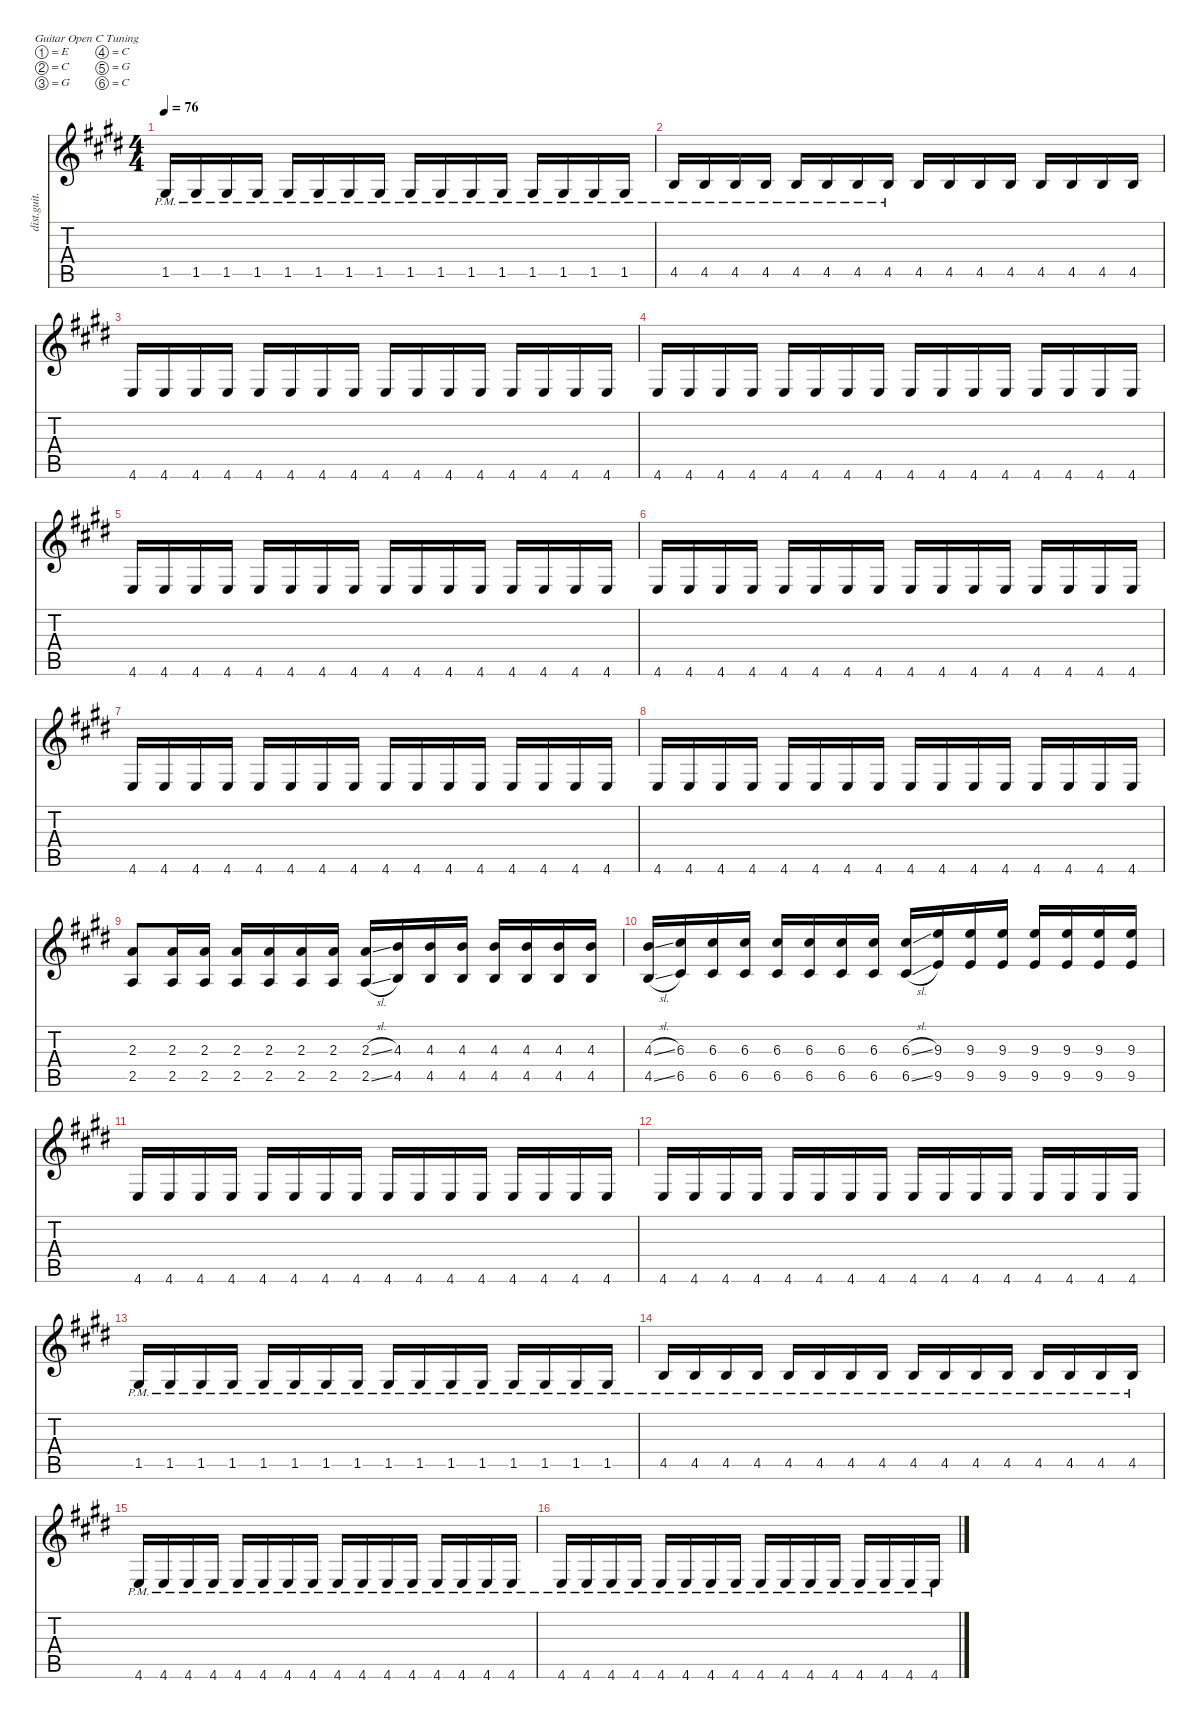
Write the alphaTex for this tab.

\defaultSystemsLayout 4
\hideDynamics
\bracketExtendMode nobrackets
\otherSystemsTrackNameOrientation horizontal
\track ("Guitar 1" "dist.guit.") {defaultSystemsLayout 4 instrument distortionguitar}
\staff {score tabs}
\tuning (E4 C4 G3 C3 G2 C2)
\ts (4 4)
\tempo 76
\clef g2
\ks e
1.5{pm acc #}.16{dy f beam Up} 1.5{pm acc #}.16{beam Up} 1.5{pm acc #}.16{beam Up} 1.5{pm acc #}.16{beam Up} 1.5{pm acc #}.16{beam Up} 1.5{pm acc #}.16{beam Up} 1.5{pm acc #}.16{beam Up} 1.5{pm acc #}.16{beam Up} 1.5{pm acc #}.16{beam Up} 1.5{pm acc #}.16{beam Up} 1.5{pm acc #}.16{beam Up} 1.5{pm acc #}.16{beam Up} 1.5{pm acc #}.16{beam Up} 1.5{pm acc #}.16{beam Up} 1.5{pm acc #}.16{beam Up} 1.5{pm acc #}.16{beam Up} |
4.5{pm acc forcenatural}.16{beam Up} 4.5{pm acc forcenatural}.16{beam Up} 4.5{pm acc forcenatural}.16{beam Up} 4.5{pm acc forcenatural}.16{beam Up} 4.5{pm acc forcenatural}.16{beam Up} 4.5{pm acc forcenatural}.16{beam Up} 4.5{pm acc forcenatural}.16{beam Up} 4.5{pm acc forcenatural}.16{beam Up} 4.5{acc forcenatural}.16{beam Up} 4.5{acc forcenatural}.16{beam Up} 4.5{acc forcenatural}.16{beam Up} 4.5{acc forcenatural}.16{beam Up} 4.5{acc forcenatural}.16{beam Up} 4.5{acc forcenatural}.16{beam Up} 4.5{acc forcenatural}.16{beam Up} 4.5{acc forcenatural}.16{beam Up} |
4.6{acc forcenatural}.16{beam Up} 4.6{acc forcenatural}.16{beam Up} 4.6{acc forcenatural}.16{beam Up} 4.6{acc forcenatural}.16{beam Up} 4.6{acc forcenatural}.16{beam Up} 4.6{acc forcenatural}.16{beam Up} 4.6{acc forcenatural}.16{beam Up} 4.6{acc forcenatural}.16{beam Up} 4.6{acc forcenatural}.16{beam Up} 4.6{acc forcenatural}.16{beam Up} 4.6{acc forcenatural}.16{beam Up} 4.6{acc forcenatural}.16{beam Up} 4.6{acc forcenatural}.16{beam Up} 4.6{acc forcenatural}.16{beam Up} 4.6{acc forcenatural}.16{beam Up} 4.6{acc forcenatural}.16{beam Up} |
4.6{acc forcenatural}.16{beam Up} 4.6{acc forcenatural}.16{beam Up} 4.6{acc forcenatural}.16{beam Up} 4.6{acc forcenatural}.16{beam Up} 4.6{acc forcenatural}.16{beam Up} 4.6{acc forcenatural}.16{beam Up} 4.6{acc forcenatural}.16{beam Up} 4.6{acc forcenatural}.16{beam Up} 4.6{acc forcenatural}.16{beam Up} 4.6{acc forcenatural}.16{beam Up} 4.6{acc forcenatural}.16{beam Up} 4.6{acc forcenatural}.16{beam Up} 4.6{acc forcenatural}.16{beam Up} 4.6{acc forcenatural}.16{beam Up} 4.6{acc forcenatural}.16{beam Up} 4.6{acc forcenatural}.16{beam Up} |
4.6{acc forcenatural}.16{beam Up} 4.6{acc forcenatural}.16{beam Up} 4.6{acc forcenatural}.16{beam Up} 4.6{acc forcenatural}.16{beam Up} 4.6{acc forcenatural}.16{beam Up} 4.6{acc forcenatural}.16{beam Up} 4.6{acc forcenatural}.16{beam Up} 4.6{acc forcenatural}.16{beam Up} 4.6{acc forcenatural}.16{beam Up} 4.6{acc forcenatural}.16{beam Up} 4.6{acc forcenatural}.16{beam Up} 4.6{acc forcenatural}.16{beam Up} 4.6{acc forcenatural}.16{beam Up} 4.6{acc forcenatural}.16{beam Up} 4.6{acc forcenatural}.16{beam Up} 4.6{acc forcenatural}.16{beam Up} |
4.6{acc forcenatural}.16{beam Up} 4.6{acc forcenatural}.16{beam Up} 4.6{acc forcenatural}.16{beam Up} 4.6{acc forcenatural}.16{beam Up} 4.6{acc forcenatural}.16{beam Up} 4.6{acc forcenatural}.16{beam Up} 4.6{acc forcenatural}.16{beam Up} 4.6{acc forcenatural}.16{beam Up} 4.6{acc forcenatural}.16{beam Up} 4.6{acc forcenatural}.16{beam Up} 4.6{acc forcenatural}.16{beam Up} 4.6{acc forcenatural}.16{beam Up} 4.6{acc forcenatural}.16{beam Up} 4.6{acc forcenatural}.16{beam Up} 4.6{acc forcenatural}.16{beam Up} 4.6{acc forcenatural}.16{beam Up} |
4.6{acc forcenatural}.16{beam Up} 4.6{acc forcenatural}.16{beam Up} 4.6{acc forcenatural}.16{beam Up} 4.6{acc forcenatural}.16{beam Up} 4.6{acc forcenatural}.16{beam Up} 4.6{acc forcenatural}.16{beam Up} 4.6{acc forcenatural}.16{beam Up} 4.6{acc forcenatural}.16{beam Up} 4.6{acc forcenatural}.16{beam Up} 4.6{acc forcenatural}.16{beam Up} 4.6{acc forcenatural}.16{beam Up} 4.6{acc forcenatural}.16{beam Up} 4.6{acc forcenatural}.16{beam Up} 4.6{acc forcenatural}.16{beam Up} 4.6{acc forcenatural}.16{beam Up} 4.6{acc forcenatural}.16{beam Up} |
4.6{acc forcenatural}.16{beam Up} 4.6{acc forcenatural}.16{beam Up} 4.6{acc forcenatural}.16{beam Up} 4.6{acc forcenatural}.16{beam Up} 4.6{acc forcenatural}.16{beam Up} 4.6{acc forcenatural}.16{beam Up} 4.6{acc forcenatural}.16{beam Up} 4.6{acc forcenatural}.16{beam Up} 4.6{acc forcenatural}.16{beam Up} 4.6{acc forcenatural}.16{beam Up} 4.6{acc forcenatural}.16{beam Up} 4.6{acc forcenatural}.16{beam Up} 4.6{acc forcenatural}.16{beam Up} 4.6{acc forcenatural}.16{beam Up} 4.6{acc forcenatural}.16{beam Up} 4.6{acc forcenatural}.16{beam Up} |
(2.3{acc forcenatural} 2.5{acc forcenatural}).8{beam Up} (2.3{acc forcenatural} 2.5{acc forcenatural}).16{beam Up} (2.3{acc forcenatural} 2.5{acc forcenatural}).16{beam Up} (2.3{acc forcenatural} 2.5{acc forcenatural}).16{beam Up} (2.3{acc forcenatural} 2.5{acc forcenatural}).16{beam Up} (2.3{acc forcenatural} 2.5{acc forcenatural}).16{beam Up} (2.3{acc forcenatural} 2.5{acc forcenatural}).16{beam Up} (2.3{sl acc forcenatural} 2.5{sl acc forcenatural}).16{beam Up} (4.3{acc forcenatural} 4.5{acc forcenatural}).16{beam Up} (4.3{acc forcenatural} 4.5{acc forcenatural}).16{beam Up} (4.3{acc forcenatural} 4.5{acc forcenatural}).16{beam Up} (4.3{acc forcenatural} 4.5{acc forcenatural}).16{beam Up} (4.3{acc forcenatural} 4.5{acc forcenatural}).16{beam Up} (4.3{acc forcenatural} 4.5{acc forcenatural}).16{beam Up} (4.3{acc forcenatural} 4.5{acc forcenatural}).16{beam Up} |
(4.3{sl acc forcenatural} 4.5{sl acc forcenatural}).16{beam Up} (6.3{acc #} 6.5{acc #}).16{beam Up} (6.3{acc #} 6.5{acc #}).16{beam Up} (6.3{acc #} 6.5{acc #}).16{beam Up} (6.3{acc #} 6.5{acc #}).16{beam Up} (6.3{acc #} 6.5{acc #}).16{beam Up} (6.3{acc #} 6.5{acc #}).16{beam Up} (6.3{acc #} 6.5{acc #}).16{beam Up} (6.3{sl acc #} 6.5{sl acc #}).16{beam Up} (9.3{acc forcenatural} 9.5{acc forcenatural}).16{beam Up} (9.3{acc forcenatural} 9.5{acc forcenatural}).16{beam Up} (9.3{acc forcenatural} 9.5{acc forcenatural}).16{beam Up} (9.3{acc forcenatural} 9.5{acc forcenatural}).16{beam Up} (9.3{acc forcenatural} 9.5{acc forcenatural}).16{beam Up} (9.3{acc forcenatural} 9.5{acc forcenatural}).16{beam Up} (9.3{acc forcenatural} 9.5{acc forcenatural}).16{beam Up} |
4.6{acc forcenatural}.16{beam Up} 4.6{acc forcenatural}.16{beam Up} 4.6{acc forcenatural}.16{beam Up} 4.6{acc forcenatural}.16{beam Up} 4.6{acc forcenatural}.16{beam Up} 4.6{acc forcenatural}.16{beam Up} 4.6{acc forcenatural}.16{beam Up} 4.6{acc forcenatural}.16{beam Up} 4.6{acc forcenatural}.16{beam Up} 4.6{acc forcenatural}.16{beam Up} 4.6{acc forcenatural}.16{beam Up} 4.6{acc forcenatural}.16{beam Up} 4.6{acc forcenatural}.16{beam Up} 4.6{acc forcenatural}.16{beam Up} 4.6{acc forcenatural}.16{beam Up} 4.6{acc forcenatural}.16{beam Up} |
4.6{acc forcenatural}.16{beam Up} 4.6{acc forcenatural}.16{beam Up} 4.6{acc forcenatural}.16{beam Up} 4.6{acc forcenatural}.16{beam Up} 4.6{acc forcenatural}.16{beam Up} 4.6{acc forcenatural}.16{beam Up} 4.6{acc forcenatural}.16{beam Up} 4.6{acc forcenatural}.16{beam Up} 4.6{acc forcenatural}.16{beam Up} 4.6{acc forcenatural}.16{beam Up} 4.6{acc forcenatural}.16{beam Up} 4.6{acc forcenatural}.16{beam Up} 4.6{acc forcenatural}.16{beam Up} 4.6{acc forcenatural}.16{beam Up} 4.6{acc forcenatural}.16{beam Up} 4.6{acc forcenatural}.16{beam Up} |
1.5{pm acc #}.16{beam Up} 1.5{pm acc #}.16{beam Up} 1.5{pm acc #}.16{beam Up} 1.5{pm acc #}.16{beam Up} 1.5{pm acc #}.16{beam Up} 1.5{pm acc #}.16{beam Up} 1.5{pm acc #}.16{beam Up} 1.5{pm acc #}.16{beam Up} 1.5{pm acc #}.16{beam Up} 1.5{pm acc #}.16{beam Up} 1.5{pm acc #}.16{beam Up} 1.5{pm acc #}.16{beam Up} 1.5{pm acc #}.16{beam Up} 1.5{pm acc #}.16{beam Up} 1.5{pm acc #}.16{beam Up} 1.5{pm acc #}.16{beam Up} |
4.5{pm acc forcenatural}.16{beam Up} 4.5{pm acc forcenatural}.16{beam Up} 4.5{pm acc forcenatural}.16{beam Up} 4.5{pm acc forcenatural}.16{beam Up} 4.5{pm acc forcenatural}.16{beam Up} 4.5{pm acc forcenatural}.16{beam Up} 4.5{pm acc forcenatural}.16{beam Up} 4.5{pm acc forcenatural}.16{beam Up} 4.5{pm acc forcenatural}.16{beam Up} 4.5{pm acc forcenatural}.16{beam Up} 4.5{pm acc forcenatural}.16{beam Up} 4.5{pm acc forcenatural}.16{beam Up} 4.5{pm acc forcenatural}.16{beam Up} 4.5{pm acc forcenatural}.16{beam Up} 4.5{pm acc forcenatural}.16{beam Up} 4.5{pm acc forcenatural}.16{beam Up} |
4.6{pm acc forcenatural}.16{beam Up} 4.6{pm acc forcenatural}.16{beam Up} 4.6{pm acc forcenatural}.16{beam Up} 4.6{pm acc forcenatural}.16{beam Up} 4.6{pm acc forcenatural}.16{beam Up} 4.6{pm acc forcenatural}.16{beam Up} 4.6{pm acc forcenatural}.16{beam Up} 4.6{pm acc forcenatural}.16{beam Up} 4.6{pm acc forcenatural}.16{beam Up} 4.6{pm acc forcenatural}.16{beam Up} 4.6{pm acc forcenatural}.16{beam Up} 4.6{pm acc forcenatural}.16{beam Up} 4.6{pm acc forcenatural}.16{beam Up} 4.6{pm acc forcenatural}.16{beam Up} 4.6{pm acc forcenatural}.16{beam Up} 4.6{pm acc forcenatural}.16{beam Up} |
4.6{pm acc forcenatural}.16{beam Up} 4.6{pm acc forcenatural}.16{beam Up} 4.6{pm acc forcenatural}.16{beam Up} 4.6{pm acc forcenatural}.16{beam Up} 4.6{pm acc forcenatural}.16{beam Up} 4.6{pm acc forcenatural}.16{beam Up} 4.6{pm acc forcenatural}.16{beam Up} 4.6{pm acc forcenatural}.16{beam Up} 4.6{pm acc forcenatural}.16{beam Up} 4.6{pm acc forcenatural}.16{beam Up} 4.6{pm acc forcenatural}.16{beam Up} 4.6{pm acc forcenatural}.16{beam Up} 4.6{pm acc forcenatural}.16{beam Up} 4.6{pm acc forcenatural}.16{beam Up} 4.6{pm acc forcenatural}.16{beam Up} 4.6{pm acc forcenatural}.16{beam Up}
